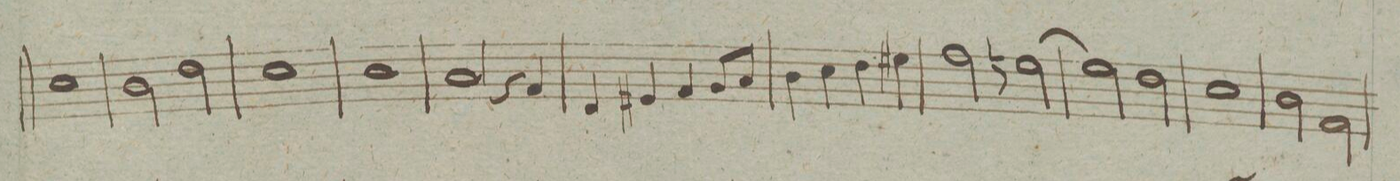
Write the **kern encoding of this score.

**kern	**dynam
*I"Viola	*
*clefC3	*
*k[]	*
*met(c|)	*
*M2/2	*
1d\	.
=142	=142
2c\	.
2e\	.
=143	=143
1d\	.
=144	=144
1c\	.
=145	=145
2B/	.
4r	.
4G/	.
=146	=146
4E/	.
4F#X/	.
4G/	.
8A/L	.
8B/J	.
=147	=147
4c\	.
4d\	.
4e\	.
4f#X\	.
=148	=148
2g\	.
[2fn\	.
=149	=149
2f\]	.
2e\	.
=150	=150
1d\	.
=151	=151
2c\	.
2G\	.
=152	=152
*-	*-
